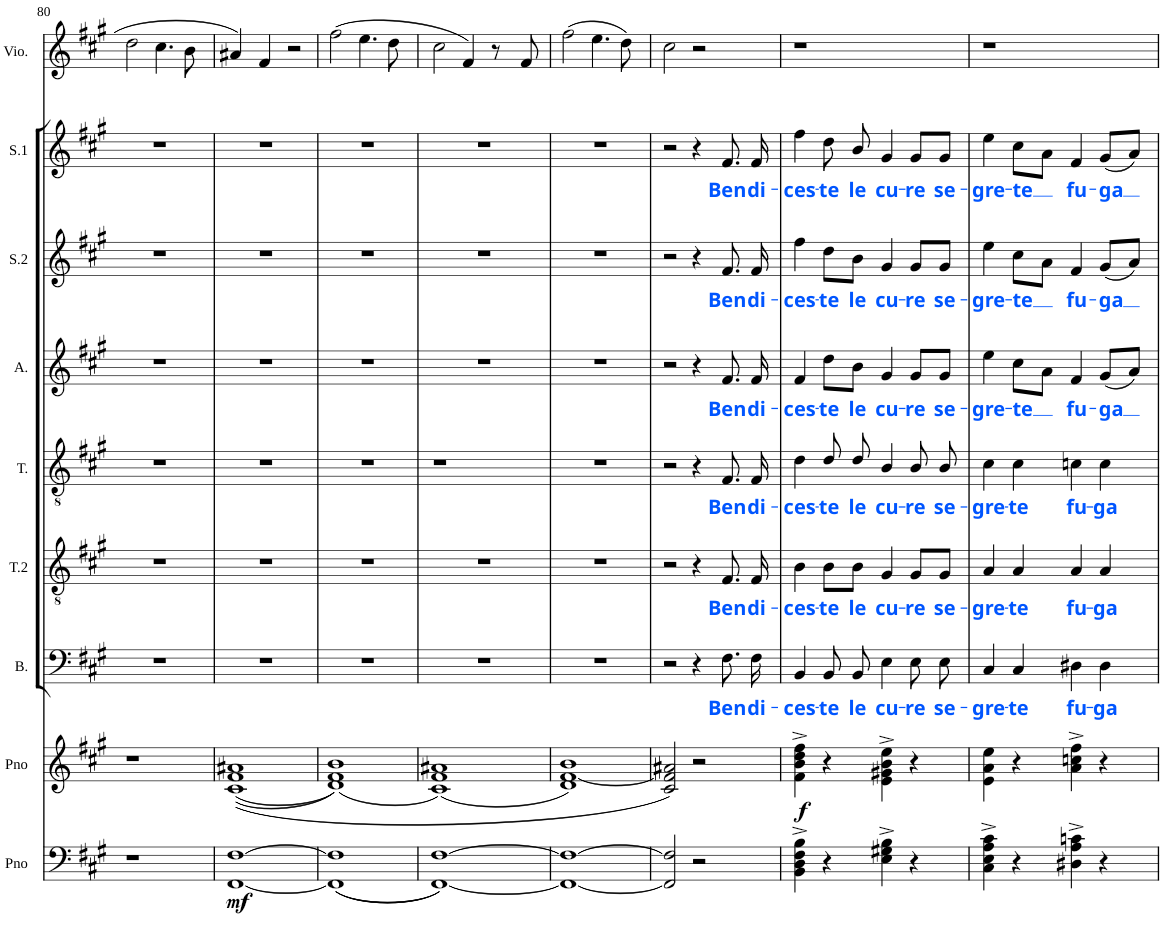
**kern	**dynam	**kern	**dynam	**kern	**text	**kern	**text	**kern	**text	**kern	**text	**kern	**text	**kern	**text	**kern
*part9	*part9	*part8	*part8	*part7	*part7	*part6	*part6	*part5	*part5	*part4	*part4	*part3	*part3	*part2	*part2	*part1
*staff9	*staff9	*staff8	*staff8	*staff7	*staff7	*staff6	*staff6	*staff5	*staff5	*staff4	*staff4	*staff3	*staff3	*staff2	*staff2	*staff1
*I"Piano	*	*I"Piano	*	*I"Bass	*	*I"T.2	*	*I"T.1	*	*I"Alto	*	*I"S.2	*	*I"S.1	*	*I"Violetta
*I'Pno	*	*I'Pno	*	*I'B.	*	*I'T.2	*	*I'T.	*	*I'A.	*	*I'S.2	*	*I'S.1	*	*I'Vio.
!!LO:PB:g=z
*clefF4	*	*clefG2	*	*clefF4	*	*clefGv2	*	*clefGv2	*	*clefG2	*	*clefG2	*	*clefG2	*	*clefG2
*k[f#c#g#]	*	*k[f#c#g#]	*	*k[f#c#g#]	*	*k[f#c#g#]	*	*k[f#c#g#]	*	*k[f#c#g#]	*	*k[f#c#g#]	*	*k[f#c#g#]	*	*k[f#c#g#]
*A:	*	*A:	*	*A:	*	*A:	*	*A:	*	*A:	*	*A:	*	*A:	*	*A:
*M4/4	*	*M4/4	*	*M4/4	*	*M4/4	*	*M4/4	*	*M4/4	*	*M4/4	*	*M4/4	*	*M4/4
*met(c)	*	*met(c)	*	*met(c)	*	*met(c)	*	*met(c)	*	*met(c)	*	*met(c)	*	*met(c)	*	*met(c)
=80	=80	=80	=80	=80	=80	=80	=80	=80	=80	=80	=80	=80	=80	=80	=80	=80
1r	.	1r	.	1r	.	1r	.	1r	.	1r	.	1r	.	1r	.	2dd\
.	.	.	.	.	.	.	.	.	.	.	.	.	.	.	.	4.cc#\
.	.	.	.	.	.	.	.	.	.	.	.	.	.	.	.	8b\
=81	=81	=81	=81	=81	=81	=81	=81	=81	=81	=81	=81	=81	=81	=81	=81	=81
!	!LO:DY:b	!	!	!	!	!	!	!	!	!	!	!	!	!	!	!
[1FF# [1F#	mf	(((1c# 1f# 1a#X	.	1r	.	1r	.	1r	.	1r	.	1r	.	1r	.	4a#X/
.	.	.	.	.	.	.	.	.	.	.	.	.	.	.	.	4f#/
.	.	.	.	.	.	.	.	.	.	.	.	.	.	.	.	2r
=82	=82	=82	=82	=82	=82	=82	=82	=82	=82	=82	=82	=82	=82	=82	=82	=82
((1FF#] 1F#]	.	(1d 1f# 1b))	.	1r	.	1r	.	1r	.	1r	.	1r	.	1r	.	(2ff#\
.	.	.	.	.	.	.	.	.	.	.	.	.	.	.	.	4.ee\
.	.	.	.	.	.	.	.	.	.	.	.	.	.	.	.	8dd\
=83	=83	=83	=83	=83	=83	=83	=83	=83	=83	=83	=83	=83	=83	=83	=83	=83
[1FF# [1F#))	.	(1c# 1f# 1a#X)	.	1r	.	1r	.	1r	.	1r	.	1r	.	1r	.	2cc#\
.	.	.	.	.	.	.	.	.	.	.	.	.	.	.	.	4f#/)
.	.	.	.	.	.	.	.	.	.	.	.	.	.	.	.	8r
.	.	.	.	.	.	.	.	.	.	.	.	.	.	.	.	8f#/
=84	=84	=84	=84	=84	=84	=84	=84	=84	=84	=84	=84	=84	=84	=84	=84	=84
1FF#_ 1F#_	.	1d [1f# 1b)	.	1r	.	1r	.	1r	.	1r	.	1r	.	1r	.	(2ff#\
.	.	.	.	.	.	.	.	.	.	.	.	.	.	.	.	4.ee\
.	.	.	.	.	.	.	.	.	.	.	.	.	.	.	.	8dd\)
=85	=85	=85	=85	=85	=85	=85	=85	=85	=85	=85	=85	=85	=85	=85	=85	=85
2FF#/] 2F#/]	.	2c#/ 2f#/] 2a#X/)	.	2r	.	2r	.	2r	.	2r	.	2r	.	2r	.	2cc#\
2r	.	2r	.	4r	.	4r	.	4r	.	4r	.	4r	.	4r	.	2r
!	!	!	!	!	!LO:LY:b:color=#0055FF	!	!LO:LY:b:color=#0055FF	!	!LO:LY:b:color=#0055FF	!	!LO:LY:b:color=#0055FF	!	!LO:LY:b:color=#0055FF	!	!LO:LY:b:color=#0055FF	!
.	.	.	.	8.F#\L	Ben	8.F#/	Ben	8.F#/L	Ben	8.f#/	Ben	8.f#/	Ben	8.f#/	Ben	.
!	!	!	!	!	!LO:LY:b:color=#0055FF	!	!LO:LY:b:color=#0055FF	!	!LO:LY:b:color=#0055FF	!	!LO:LY:b:color=#0055FF	!	!LO:LY:b:color=#0055FF	!	!LO:LY:b:color=#0055FF	!
.	.	.	.	16F#\Jk	di-	16F#/	di-	16F#/Jk	di-	16f#/	di-	16f#/	di-	16f#/	di-	.
=86	=86	=86	=86	=86	=86	=86	=86	=86	=86	=86	=86	=86	=86	=86	=86	=86
!	!	!	!LO:DY:b	!	!LO:LY:b:color=#0055FF	!	!LO:LY:b:color=#0055FF	!	!LO:LY:b:color=#0055FF	!	!LO:LY:b:color=#0055FF	!	!LO:LY:b:color=#0055FF	!	!LO:LY:b:color=#0055FF	!
4BB\^ 4D\^ 4F#\^ 4B\^	.	4f#\^ 4b\^ 4dd\^ 4ff#\^	f	4BB/	-ces-	4B\	-ces-	4d\	-ces-	4f#/	-ces-	4ff#\	-ces-	4ff#\	-ces-	1r
!	!	!	!	!	!LO:LY:b:color=#0055FF	!	!LO:LY:b:color=#0055FF	!	!LO:LY:b:color=#0055FF	!	!LO:LY:b:color=#0055FF	!	!LO:LY:b:color=#0055FF	!	!LO:LY:b:color=#0055FF	!
4r	.	4r	.	8BB/L	-te	8B\L	-te	8d/L	-te	8dd\L	-te	8dd\L	-te	8dd\	-te	.
!	!	!	!	!	!LO:LY:b:color=#0055FF	!	!LO:LY:b:color=#0055FF	!	!LO:LY:b:color=#0055FF	!	!LO:LY:b:color=#0055FF	!	!LO:LY:b:color=#0055FF	!	!LO:LY:b:color=#0055FF	!
.	.	.	.	8BB/J	le	8B\J	le	8d/J	le	8b\J	le	8b\J	le	8b/	le	.
!	!	!	!	!	!LO:LY:b:color=#0055FF	!	!LO:LY:b:color=#0055FF	!	!LO:LY:b:color=#0055FF	!	!LO:LY:b:color=#0055FF	!	!LO:LY:b:color=#0055FF	!	!LO:LY:b:color=#0055FF	!
4E\^ 4G#X\^ 4B\^	.	4e\^ 4g#X\^ 4b\^ 4ee\^	.	4E\	cu-	4G#/	cu-	4B/	cu-	4g#/	cu-	4g#/	cu-	4g#/	cu-	.
!	!	!	!	!	!LO:LY:b:color=#0055FF	!	!LO:LY:b:color=#0055FF	!	!LO:LY:b:color=#0055FF	!	!LO:LY:b:color=#0055FF	!	!LO:LY:b:color=#0055FF	!	!LO:LY:b:color=#0055FF	!
4r	.	4r	.	8E\L	-re	8G#/L	-re	8B/L	-re	8g#/L	-re	8g#/L	-re	8g#/L	-re	.
!	!	!	!	!	!LO:LY:b:color=#0055FF	!	!LO:LY:b:color=#0055FF	!	!LO:LY:b:color=#0055FF	!	!LO:LY:b:color=#0055FF	!	!LO:LY:b:color=#0055FF	!	!LO:LY:b:color=#0055FF	!
.	.	.	.	8E\J	se-	8G#/J	se-	8B/J	se-	8g#/J	se-	8g#/J	se-	8g#/J	se-	.
=87	=87	=87	=87	=87	=87	=87	=87	=87	=87	=87	=87	=87	=87	=87	=87	=87
!	!	!	!	!	!LO:LY:b:color=#0055FF	!	!LO:LY:b:color=#0055FF	!	!LO:LY:b:color=#0055FF	!	!LO:LY:b:color=#0055FF	!	!LO:LY:b:color=#0055FF	!	!LO:LY:b:color=#0055FF	!
4C#\^ 4E\^ 4A\^ 4c#\^	.	4e\ 4a\ 4ee\	.	4C#/	-gre-	4A/	-gre-	4c#\	-gre-	4ee\	-gre-	4ee\	-gre-	4ee\	-gre-	1r
!	!	!	!	!	!LO:LY:b:color=#0055FF	!	!LO:LY:b:color=#0055FF	!	!LO:LY:b:color=#0055FF	!	!LO:LY:b:color=#0055FF	!	!LO:LY:b:color=#0055FF	!	!LO:LY:b:color=#0055FF	!
4r	.	4r	.	4C#/	-te	4A/	-te	4c#\	-te	8cc#\L	-te	8cc#\L	-te	8cc#\L	-te	.
.	.	.	.	.	.	.	.	.	.	8a\J	.	8a\J	.	8a\J	.	.
!	!	!	!	!	!LO:LY:b:color=#0055FF	!	!LO:LY:b:color=#0055FF	!	!LO:LY:b:color=#0055FF	!	!LO:LY:b:color=#0055FF	!	!LO:LY:b:color=#0055FF	!	!LO:LY:b:color=#0055FF	!
4D#X\^ 4A\^ 4cn\^	.	4a\^ 4ccn\^ 4ff#\^	.	4D#X\	fu-	4A/	fu-	4cn\	fu-	4f#/	fu-	4f#/	fu-	4f#/	fu-	.
!	!	!	!	!	!LO:LY:b:color=#0055FF	!	!LO:LY:b:color=#0055FF	!	!LO:LY:b:color=#0055FF	!	!LO:LY:b:color=#0055FF	!	!LO:LY:b:color=#0055FF	!	!LO:LY:b:color=#0055FF	!
4r	.	4r	.	4D#\	-ga	4A/	-ga	4c\	-ga	(8g#/L	-ga	(8g#/L	-ga	(8g#/L	-ga	.
.	.	.	.	.	.	.	.	.	.	8a/J)	.	8a/J)	.	8a/J)	.	.
=	=	=	=	=	=	=	=	=	=	=	=	=	=	=	=	=
*-	*-	*-	*-	*-	*-	*-	*-	*-	*-	*-	*-	*-	*-	*-	*-	*-
